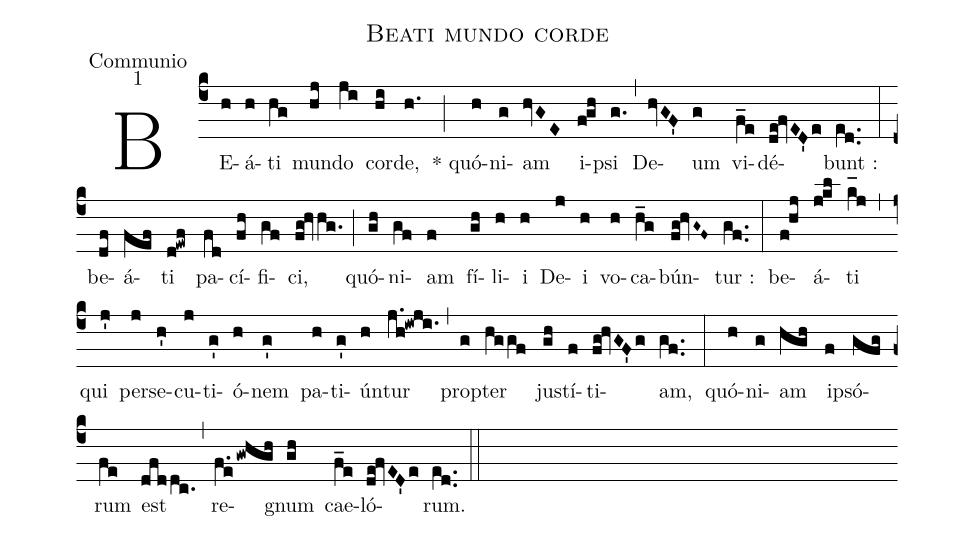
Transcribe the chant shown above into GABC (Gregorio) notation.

name:Beati mundo corde;
office-part:Communio;
mode:1;
%%
(c4) BE(h)á(h)ti(hg) mun(hj)do(ji) cor(hi)de,(h.) (;) * quó(h)ni(g)am(hvGE) i(fgh)psi(g.) (,) De(hvGF')um(g) vi(f_e)dé(de!fvED'e)bunt :(e[ll:1]d..) (:) be(df)á(fef)ti(d!ewf) pa(fd)cí(fh)fi(gf)ci,(fg!hvhg.) (;) quó(gh)ni(gf)am(f) fí(gh)li(h)i(h) De(j)i(h) vo(h)ca(h_g)bún(fg!hvG~F~)tur :(gf..) (:) be(f!hj)á(jkl)ti(k_[hl:1]j) (,) qui(j') per(j)se(h')cu(j)ti(g')ó(h)nem(g') pa(h)ti(g')ún(h)tur(j.h!iwji.) (,) pro(g)pter(hggf) ju(gh)stí(f)ti(fg!hvGF'g)am,(gf..) (:) quó(h)ni(g)am(hgh) i(f)psó(gfg)rum(fe) est(dfddc.) (,) re(f.egwhgh)gnum(gh) cae(f_e)ló(de!fvED'e)rum.(e[ll:1]d..) (::)
